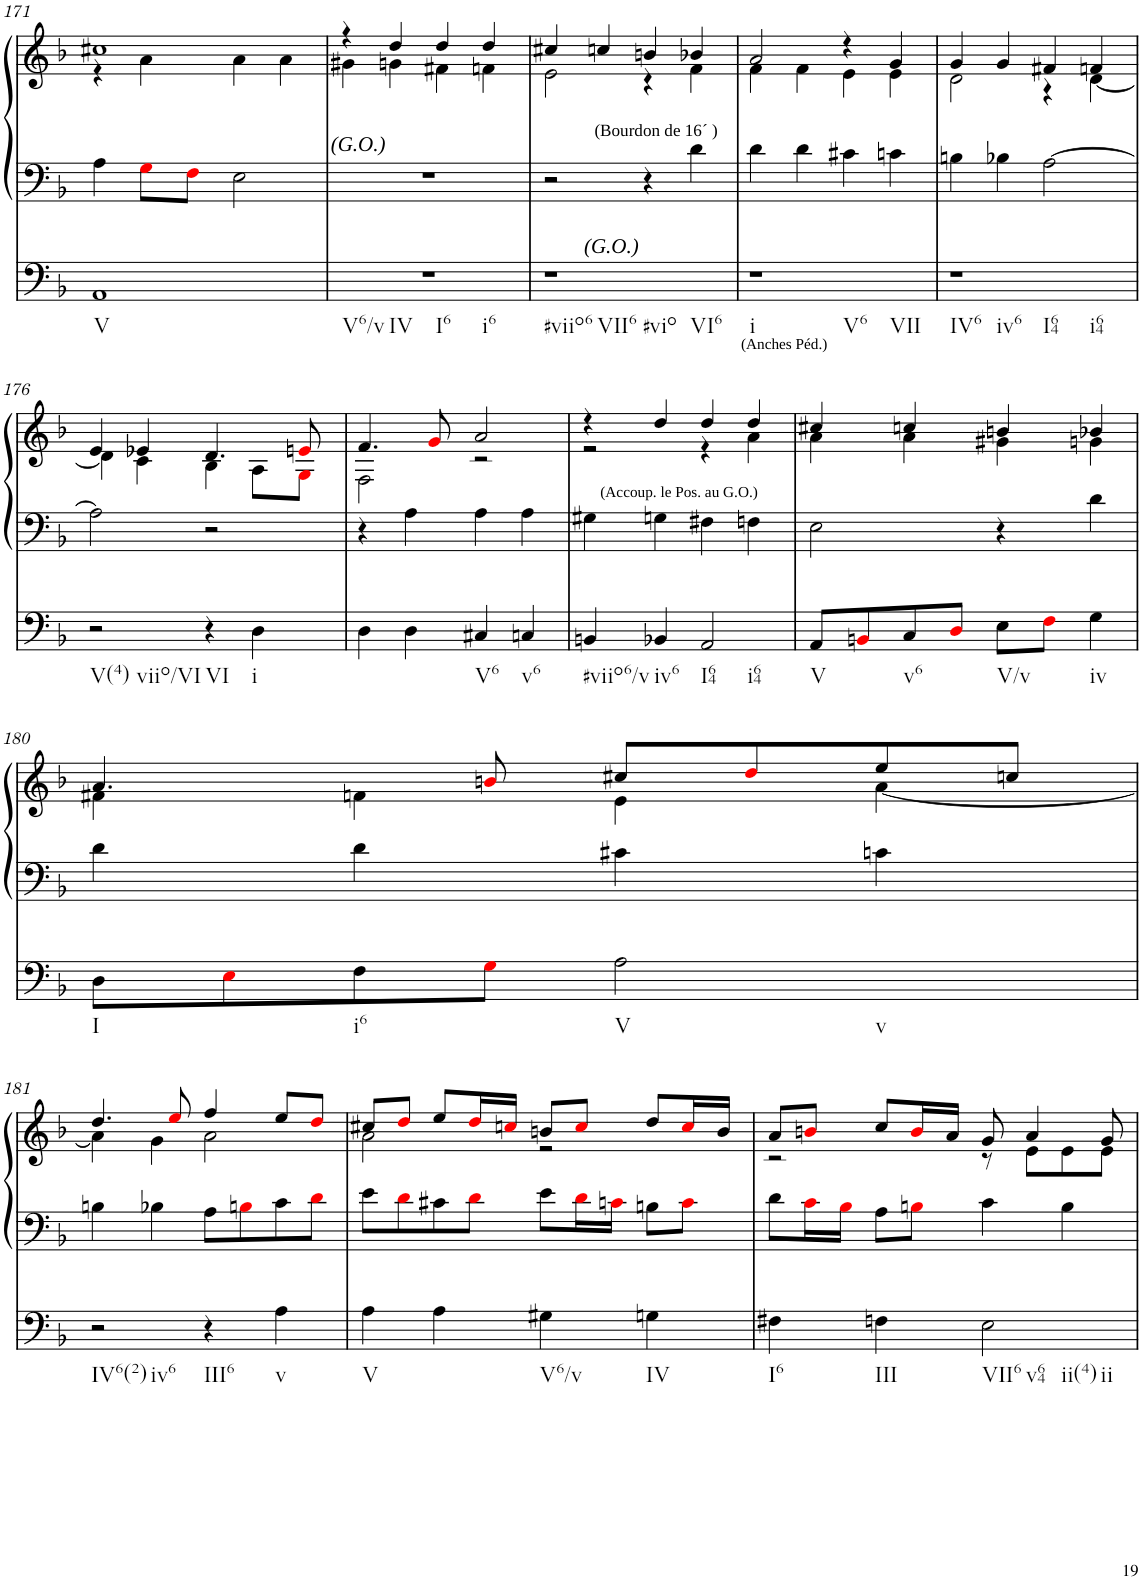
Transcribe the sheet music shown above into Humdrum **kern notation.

**kern	**kern	**kern
*part2	*part1	*part1
*staff3	*staff2	*staff1
*I"Pedal	*I"linke Hand	*
!!LO:PB:g=z
*clefF4	*clefF4	*clefG2
*k[b-]	*k[b-]	*k[b-]
*M4/4	*M4/4	*M4/4
=171	=171	=171
*	*	*^
!LO:TX:b:t=V	!	!	!
1AA	4A\	1cc#X	4r
.	8Gi\L	.	4a\
.	8Fi\J	.	.
.	2E\	.	4a\
.	.	.	4a\
=172	=172	=172	=172
!	!	!LO:TX:b:i:t=(G.O.)	!
!LO:TX:b:t=V6/v	!	!	!
!LO:TX:b:t=IV	!	!	!
!LO:TX:b:t=I6	!	!	!
!LO:TX:b:t=i6	!	!	!
1r	1r	4r	4g#X\
.	.	4dd/	4gn\
.	.	4dd/	4f#X\
.	.	4dd/	4fn\
=173	=173	=173	=173
!LO:TX:b:t=#viio6	!	!	!
!LO:TX:b:t=VII6	!	!	!
!LO:TX:b:t=#vio	!	!	!
!LO:TX:b:t=VI6	!	!	!
1r	2r	4cc#X/	2e\
.	.	4ccn/	.
.	4r	4bn/	4r
!	!	!LO:TX:b:t=(Bourdon de 16´ )	!
.	4d\	4b-X/	4f\
=174	=174	=174	=174
!LO:TX:b:t=(Anches Péd.)	!	!	!
!LO:TX:a:i:t=(G.O.)	!	!	!
!LO:TX:b:t=i	!	!	!
!LO:TX:b:t=V6	!	!	!
!LO:TX:b:t=VII	!	!	!
1r	4d\	2a/	4f\
.	4d\	.	4f\
.	4c#X\	4r	4e\
.	4cn\	4g/	4e\
=175	=175	=175	=175
!LO:TX:b:t=IV6	!	!	!
!LO:TX:b:t=iv6	!	!	!
!LO:TX:b:t=I64	!	!	!
!LO:TX:b:t=i64	!	!	!
1r	4Bn\	4g/	2d\
.	4B-X\	4g/	.
.	[2A\	4f#X/	4r
.	.	4fn/	[4d\
!!LO:LB:g=z	!!
=176	=176	=176	=176
!LO:TX:b:t=V(4)	!	!	!
!LO:TX:b:t=viio/VI	!	!	!
2r	2A\]	4e/	4d\]
.	.	4e-X/	4c\
!LO:TX:b:t=VI	!	!	!
4r	2r	4.d/	4B-\
!LO:TX:b:t=i	!	!	!
4D\	.	.	8A\L
.	.	8eni/	8Gi\J
=177	=177	=177	=177
4D\	4r	4.f/	2F\
4D\	4A\	.	.
.	.	8gi/	.
!LO:TX:b:t=V6	!	!	!
4C#X/	4A\	2a/	2r
!LO:TX:b:t=v6	!	!	!
4Cn/	4A\	.	.
=178	=178	=178	=178
!LO:TX:b:t=#viio6/v	!	!	!
4BBn/	4G#X\	4r	2r
!	!LO:TX:a:t=(Accoup. le Pos. au G.O.)	!	!
!LO:TX:b:t=iv6	!	!	!
4BB-X/	4Gn\	4dd/	.
!LO:TX:b:t=I64	!	!	!
!LO:TX:b:t=i64	!	!	!
2AA/	4F#X\	4dd/	4r
.	4Fn\	4dd/	4a\
=179	=179	=179	=179
!LO:TX:b:t=V	!	!	!
8AA/L	2E\	4cc#X/	4a\
8BBni/	.	.	.
!LO:TX:b:t=v6	!	!	!
8C/	.	4ccn/	4a\
8Di/J	.	.	.
!LO:TX:b:t=V/v	!	!	!
8E\L	4r	4bn/	4g#X\
8Fi\J	.	.	.
!LO:TX:b:t=iv	!	!	!
4G\	4d\	4b-X/	4gn\
!!LO:LB:g=z	!!
=180	=180	=180	=180
!LO:TX:b:t=I	!	!	!
8D\L	4d\	4.a/	4f#X\
8Ei\	.	.	.
!LO:TX:b:t=i6	!	!	!
8F\	4d\	.	4fn\
8Gi\J	.	8bni/	.
!LO:TX:b:t=V	!	!	!
!LO:TX:b:t=v	!	!	!
2A\	4c#X\	8cc#X/L	4e\
.	.	8ddi/	.
.	4cn\	8ee/	[4a\
.	.	8ccn/J	.
!!LO:LB:g=z	!!
=181	=181	=181	=181
!LO:TX:b:t=IV6(2)	!	!	!
!LO:TX:b:t=iv6	!	!	!
2r	4Bn\	4.dd/	4a\]
.	4B-X\	.	4g\
.	.	8eei/	.
!LO:TX:b:t=III6	!	!	!
4r	8A\L	4ff/	2a\
.	8Bni\	.	.
!LO:TX:b:t=v	!	!	!
4A\	8c\	8ee/L	.
.	8di\J	8ddi/J	.
=182	=182	=182	=182
!LO:TX:b:t=V	!	!	!
4A\	8e\L	8cc#X/L	2a\
.	8di\	8ddi/J	.
4A\	8c#X\	8ee/L	.
.	8di\J	16ddi/L	.
.	.	16ccni/JJ	.
!LO:TX:b:t=V6/v	!	!	!
4G#X\	8e\L	8bn/L	2r
.	16di\L	8cci/J	.
.	16cni\JJ	.	.
!LO:TX:b:t=IV	!	!	!
4Gn\	8Bn\L	8dd/L	.
.	8ci\J	16cci/L	.
.	.	16b/JJ	.
=183	=183	=183	=183
!LO:TX:b:t=I6	!	!	!
4F#X\	8d\L	8a/L	2r
.	16ci\L	8bni/J	.
.	16B-i\JJ	.	.
!LO:TX:b:t=III	!	!	!
4Fn\	8A\L	8cc/L	.
.	8Bni\J	16bi/L	.
.	.	16a/JJ	.
!LO:TX:b:t=VII6	!	!	!
!LO:TX:b:t=v64	!	!	!
!LO:TX:b:t=ii(4)	!	!	!
!LO:TX:b:t=ii	!	!	!
2E\	4c\	8g/	8r
.	.	4a/	8e\L
.	4B\	.	8e\
.	.	8g/	8e\J
*	*	*v	*v
=	=	=
*-	*-	*-
